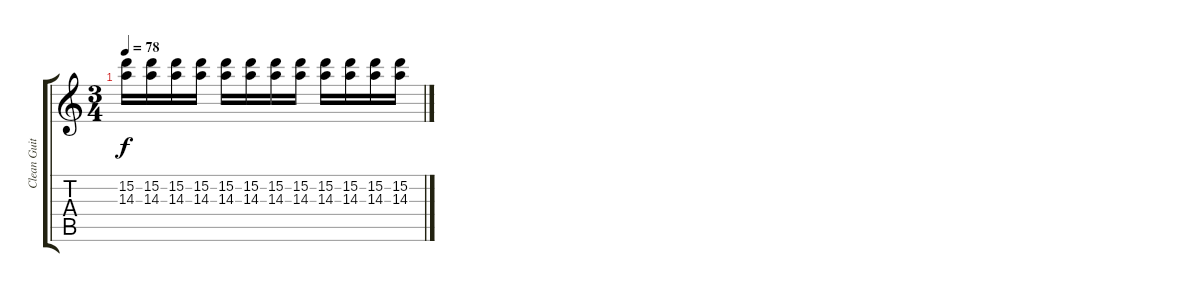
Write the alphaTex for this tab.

\track ("Clean Guitar I" "Clean Guit") {instrument acousticguitarsteel}
\staff {score tabs}
\tuning (E4 B3 G3 D3 A2 D2) {hide}
\ts (3 4)
\tempo 78
\clef g2
\ks c
(15.2 14.3).16{dy f} (15.2 14.3).16 (15.2 14.3).16 (15.2 14.3).16 (15.2 14.3).16 (15.2 14.3).16 (15.2 14.3).16 (15.2 14.3).16 (15.2 14.3).16 (15.2 14.3).16 (15.2 14.3).16 (15.2 14.3).16
